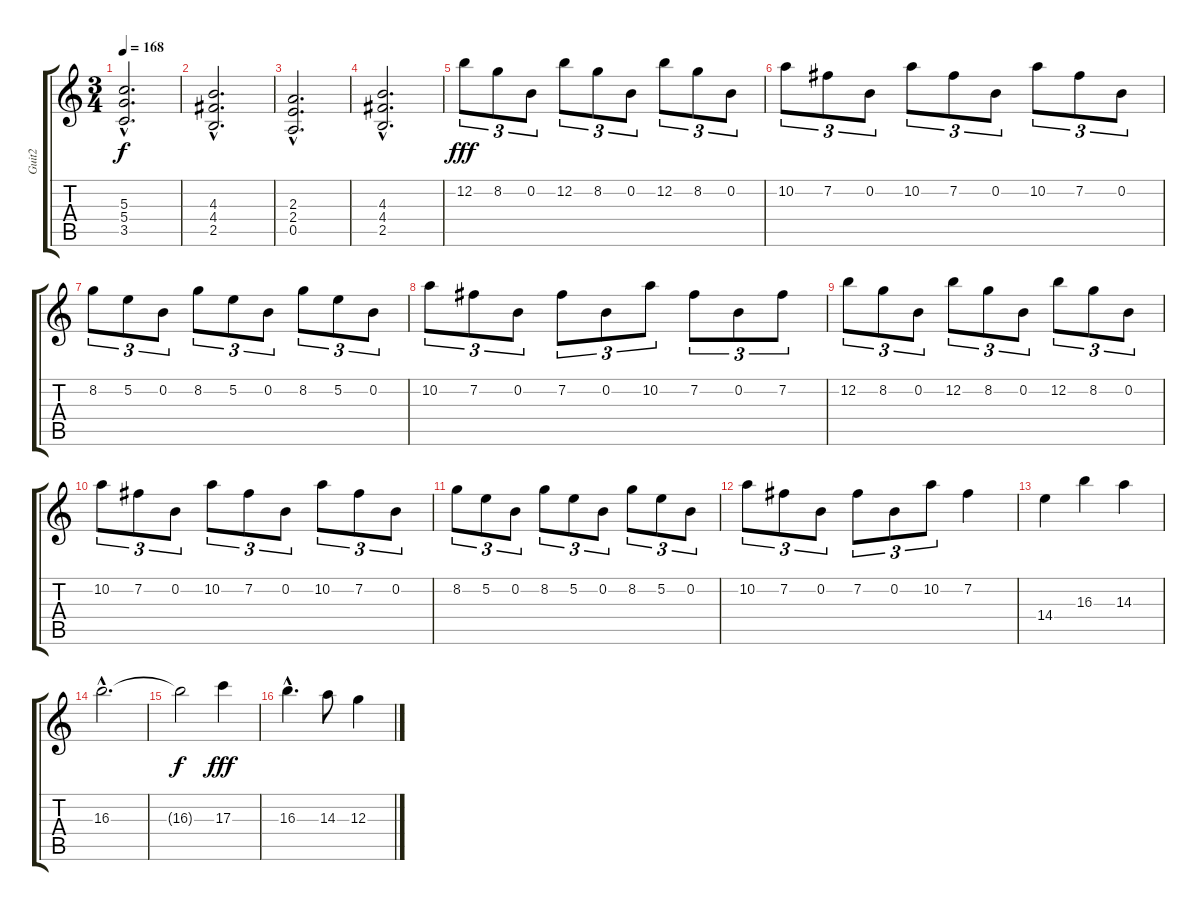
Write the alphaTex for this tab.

\track ("Guit2" "Guit2") {instrument overdrivenguitar}
\staff {score tabs}
\tuning (E4 B3 G3 D3 A2 E2) {hide}
\ts (3 4)
\tempo 168
\clef g2
\ks c
(5.3{hac} 5.4{hac} 3.5{hac}).2{d dy f} |
(4.3{hac} 4.4{hac} 2.5{hac}).2{d} |
(2.3{hac} 2.4{hac} 0.5{hac}).2{d} |
(4.3{hac} 4.4{hac} 2.5{hac}).2{d} |
12.2.8{tu (3 2) dy fff} 8.2.8{tu (3 2)} 0.2.8{tu (3 2)} 12.2.8{tu (3 2)} 8.2.8{tu (3 2)} 0.2.8{tu (3 2)} 12.2.8{tu (3 2)} 8.2.8{tu (3 2)} 0.2.8{tu (3 2)} |
10.2.8{tu (3 2)} 7.2.8{tu (3 2)} 0.2.8{tu (3 2)} 10.2.8{tu (3 2)} 7.2.8{tu (3 2)} 0.2.8{tu (3 2)} 10.2.8{tu (3 2)} 7.2.8{tu (3 2)} 0.2.8{tu (3 2)} |
8.2.8{tu (3 2)} 5.2.8{tu (3 2)} 0.2.8{tu (3 2)} 8.2.8{tu (3 2)} 5.2.8{tu (3 2)} 0.2.8{tu (3 2)} 8.2.8{tu (3 2)} 5.2.8{tu (3 2)} 0.2.8{tu (3 2)} |
10.2.8{tu (3 2)} 7.2.8{tu (3 2)} 0.2.8{tu (3 2)} 7.2.8{tu (3 2)} 0.2.8{tu (3 2)} 10.2.8{tu (3 2)} 7.2.8{tu (3 2)} 0.2.8{tu (3 2)} 7.2.8{tu (3 2)} |
12.2.8{tu (3 2)} 8.2.8{tu (3 2)} 0.2.8{tu (3 2)} 12.2.8{tu (3 2)} 8.2.8{tu (3 2)} 0.2.8{tu (3 2)} 12.2.8{tu (3 2)} 8.2.8{tu (3 2)} 0.2.8{tu (3 2)} |
10.2.8{tu (3 2)} 7.2.8{tu (3 2)} 0.2.8{tu (3 2)} 10.2.8{tu (3 2)} 7.2.8{tu (3 2)} 0.2.8{tu (3 2)} 10.2.8{tu (3 2)} 7.2.8{tu (3 2)} 0.2.8{tu (3 2)} |
8.2.8{tu (3 2)} 5.2.8{tu (3 2)} 0.2.8{tu (3 2)} 8.2.8{tu (3 2)} 5.2.8{tu (3 2)} 0.2.8{tu (3 2)} 8.2.8{tu (3 2)} 5.2.8{tu (3 2)} 0.2.8{tu (3 2)} |
10.2.8{tu (3 2)} 7.2.8{tu (3 2)} 0.2.8{tu (3 2)} 7.2.8{tu (3 2)} 0.2.8{tu (3 2)} 10.2.8{tu (3 2)} 7.2.4 |
14.4.4 16.3.4 14.3.4 |
16.3{hac}.2{d} |
16.3{t}.2{dy f} 17.3.4{dy fff} |
16.3{hac}.4{d} 14.3.8 12.3.4
